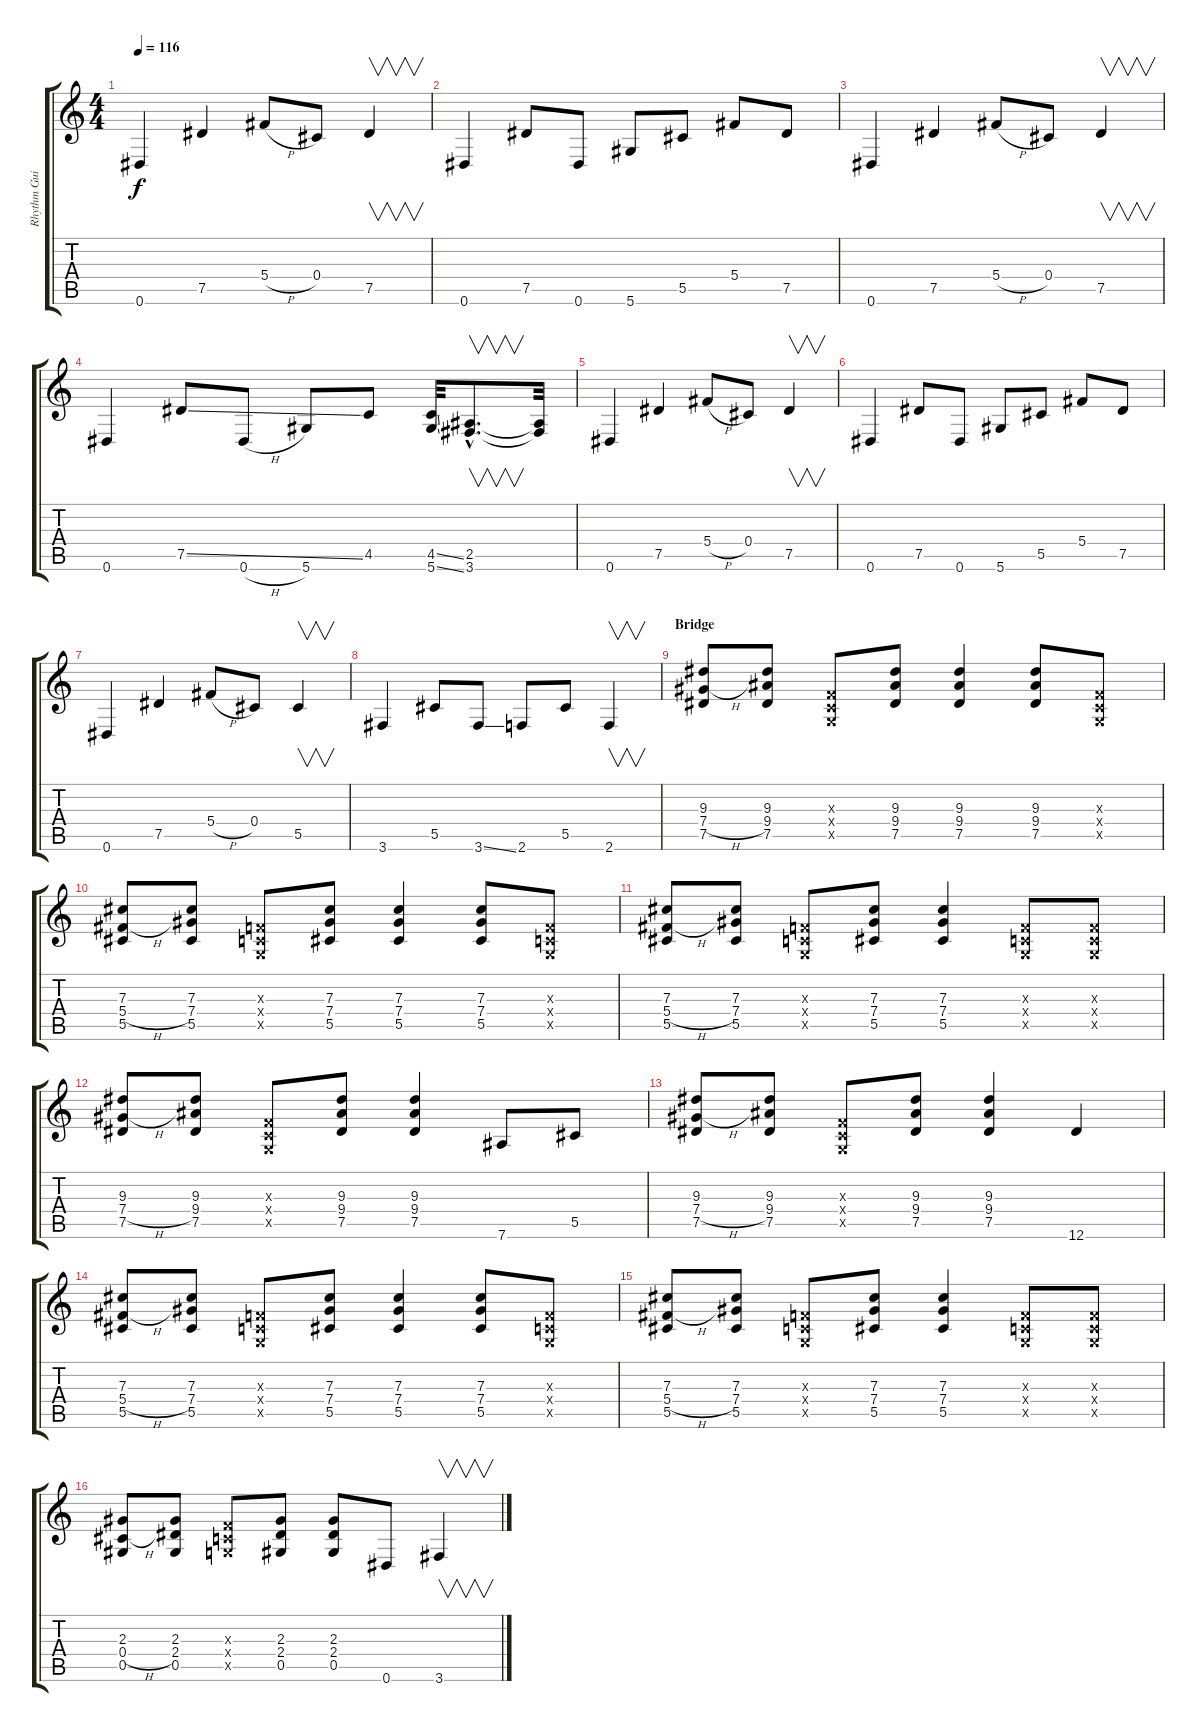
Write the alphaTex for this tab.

\track ("Rhythm Guitar" "Rhythm Gui") {instrument electricguitarclean}
\staff {score tabs}
\tuning (Eb4 Bb3 Gb3 Db3 Ab2 Eb2) {hide}
\ts (4 4)
\tempo 116
\clef g2
\ks c
0.6.4{dy f} 7.5.4 5.4{h}.8 0.4.8 7.5.4{v} |
0.6.4 7.5.8 0.6.8 5.6.8 5.5.8 5.4.8 7.5.8 |
0.6.4 7.5.4 5.4{h}.8 0.4.8 7.5.4{v} |
0.6.4 7.5{ss}.8 0.6{h}.8 5.6.8 4.5.8 (4.5{ss} 5.6{ss}).32 (2.5{hac} 3.6{hac}).8{v d} (2.5{t} 3.6{t}).32 |
0.6.4 7.5.4 5.4{h}.8 0.4.8 7.5.4{v} |
0.6.4 7.5.8 0.6.8 5.6.8 5.5.8 5.4.8 7.5.8 |
0.6.4 7.5.4 5.4{h}.8 0.4.8 5.5.4{v} |
3.6.4 5.5.8 3.6{ss}.8 2.6.8 5.5.8 2.6.4{v} |
\section ("" "Bridge")
(9.3 7.4{h} 7.5).8{volume 12 instrument overdrivenguitar} (9.3 9.4 7.5).8 (-1.3{x} -1.4{x} -1.5{x}).8 (9.3 9.4 7.5).8 (9.3 9.4 7.5).4 (9.3 9.4 7.5).8 (-1.3{x} -1.4{x} -1.5{x}).8 |
(7.3 5.4{h} 5.5).8 (7.3 7.4 5.5).8 (-1.3{x} -1.4{x} -1.5{x}).8 (7.3 7.4 5.5).8 (7.3 7.4 5.5).4 (7.3 7.4 5.5).8 (-1.3{x} -1.4{x} -1.5{x}).8 |
(7.3 5.4{h} 5.5).8 (7.3 7.4 5.5).8 (-1.3{x} -1.4{x} -1.5{x}).8 (7.3 7.4 5.5).8 (7.3 7.4 5.5).4 (-1.3{x} -1.4{x} -1.5{x}).8 (-1.3{x} -1.4{x} -1.5{x}).8 |
(9.3 7.4{h} 7.5).8 (9.3 9.4 7.5).8 (-1.3{x} -1.4{x} -1.5{x}).8 (9.3 9.4 7.5).8 (9.3 9.4 7.5).4 7.6.8 5.5.8 |
(9.3 7.4{h} 7.5).8 (9.3 9.4 7.5).8 (-1.3{x} -1.4{x} -1.5{x}).8 (9.3 9.4 7.5).8 (9.3 9.4 7.5).4 12.6.4 |
(7.3 5.4{h} 5.5).8 (7.3 7.4 5.5).8 (-1.3{x} -1.4{x} -1.5{x}).8 (7.3 7.4 5.5).8 (7.3 7.4 5.5).4 (7.3 7.4 5.5).8 (-1.3{x} -1.4{x} -1.5{x}).8 |
(7.3 5.4{h} 5.5).8 (7.3 7.4 5.5).8 (-1.3{x} -1.4{x} -1.5{x}).8 (7.3 7.4 5.5).8 (7.3 7.4 5.5).4 (-1.3{x} -1.4{x} -1.5{x}).8 (-1.3{x} -1.4{x} -1.5{x}).8 |
(2.3 0.4{h} 0.5).8 (2.3 2.4 0.5).8 (-1.3{x} -1.4{x} -1.5{x}).8 (2.3 2.4 0.5).8 (2.3 2.4 0.5).8 0.6.8 3.6.4{v}
